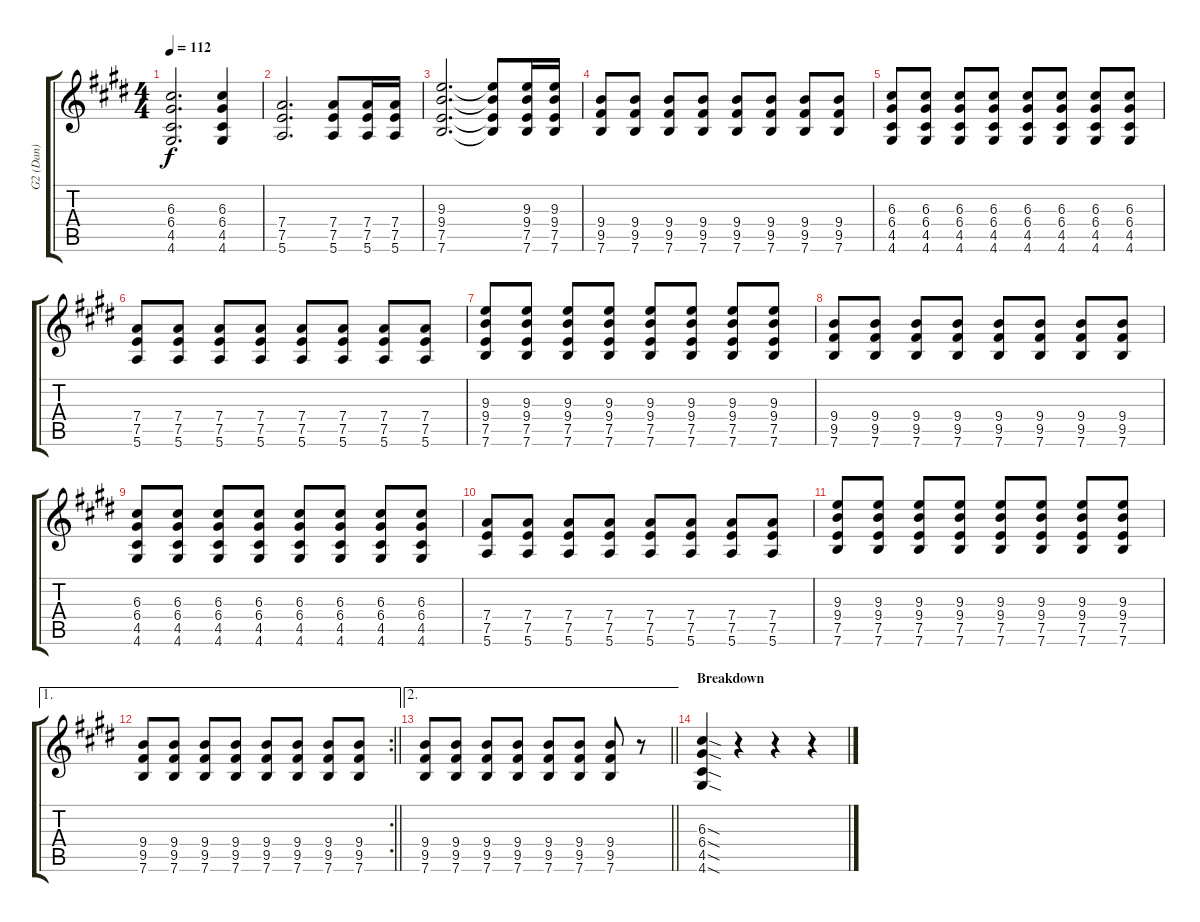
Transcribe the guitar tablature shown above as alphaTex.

\track ("G2 (Dan)" "G2 (Dan)") {instrument overdrivenguitar}
\staff {score tabs}
\tuning (E4 B3 G3 D3 A2 E2) {hide}
\ts (4 4)
\tempo 112
\clef g2
\ks e
(6.3 6.4 4.5 4.6).2{d dy f} (6.3 6.4 4.5 4.6).4 |
(7.4 7.5 5.6).2{d} (7.4 7.5 5.6).8 (7.4 7.5 5.6).16 (7.4 7.5 5.6).16 |
(9.3 9.4 7.5 7.6).2{d} (9.3{t} 9.4{t} 7.5{t} 7.6{t}).8 (9.3 9.4 7.5 7.6).16 (9.3 9.4 7.5 7.6).16 |
(9.4 9.5 7.6).8 (9.4 9.5 7.6).8 (9.4 9.5 7.6).8 (9.4 9.5 7.6).8 (9.4 9.5 7.6).8 (9.4 9.5 7.6).8 (9.4 9.5 7.6).8 (9.4 9.5 7.6).8 |
(6.3 6.4 4.5 4.6).8 (6.3 6.4 4.5 4.6).8 (6.3 6.4 4.5 4.6).8 (6.3 6.4 4.5 4.6).8 (6.3 6.4 4.5 4.6).8 (6.3 6.4 4.5 4.6).8 (6.3 6.4 4.5 4.6).8 (6.3 6.4 4.5 4.6).8 |
(7.4 7.5 5.6).8 (7.4 7.5 5.6).8 (7.4 7.5 5.6).8 (7.4 7.5 5.6).8 (7.4 7.5 5.6).8 (7.4 7.5 5.6).8 (7.4 7.5 5.6).8 (7.4 7.5 5.6).8 |
(9.3 9.4 7.5 7.6).8 (9.3 9.4 7.5 7.6).8 (9.3 9.4 7.5 7.6).8 (9.3 9.4 7.5 7.6).8 (9.3 9.4 7.5 7.6).8 (9.3 9.4 7.5 7.6).8 (9.3 9.4 7.5 7.6).8 (9.3 9.4 7.5 7.6).8 |
(9.4 9.5 7.6).8 (9.4 9.5 7.6).8 (9.4 9.5 7.6).8 (9.4 9.5 7.6).8 (9.4 9.5 7.6).8 (9.4 9.5 7.6).8 (9.4 9.5 7.6).8 (9.4 9.5 7.6).8 |
(6.3 6.4 4.5 4.6).8 (6.3 6.4 4.5 4.6).8 (6.3 6.4 4.5 4.6).8 (6.3 6.4 4.5 4.6).8 (6.3 6.4 4.5 4.6).8 (6.3 6.4 4.5 4.6).8 (6.3 6.4 4.5 4.6).8 (6.3 6.4 4.5 4.6).8 |
(7.4 7.5 5.6).8 (7.4 7.5 5.6).8 (7.4 7.5 5.6).8 (7.4 7.5 5.6).8 (7.4 7.5 5.6).8 (7.4 7.5 5.6).8 (7.4 7.5 5.6).8 (7.4 7.5 5.6).8 |
(9.3 9.4 7.5 7.6).8 (9.3 9.4 7.5 7.6).8 (9.3 9.4 7.5 7.6).8 (9.3 9.4 7.5 7.6).8 (9.3 9.4 7.5 7.6).8 (9.3 9.4 7.5 7.6).8 (9.3 9.4 7.5 7.6).8 (9.3 9.4 7.5 7.6).8 |
\ae 1
\rc 2
\barLineRight lightlight
(9.4 9.5 7.6).8 (9.4 9.5 7.6).8 (9.4 9.5 7.6).8 (9.4 9.5 7.6).8 (9.4 9.5 7.6).8 (9.4 9.5 7.6).8 (9.4 9.5 7.6).8 (9.4 9.5 7.6).8 |
\ae 2
\barLineRight lightlight
(9.4 9.5 7.6).8 (9.4 9.5 7.6).8 (9.4 9.5 7.6).8 (9.4 9.5 7.6).8 (9.4 9.5 7.6).8 (9.4 9.5 7.6).8 (9.4 9.5 7.6).8 r.8 |
\section ("" "Breakdown")
(6.3{sod} 6.4{sod} 4.5{sod} 4.6{sod}).4 r.4 r.4 r.4
